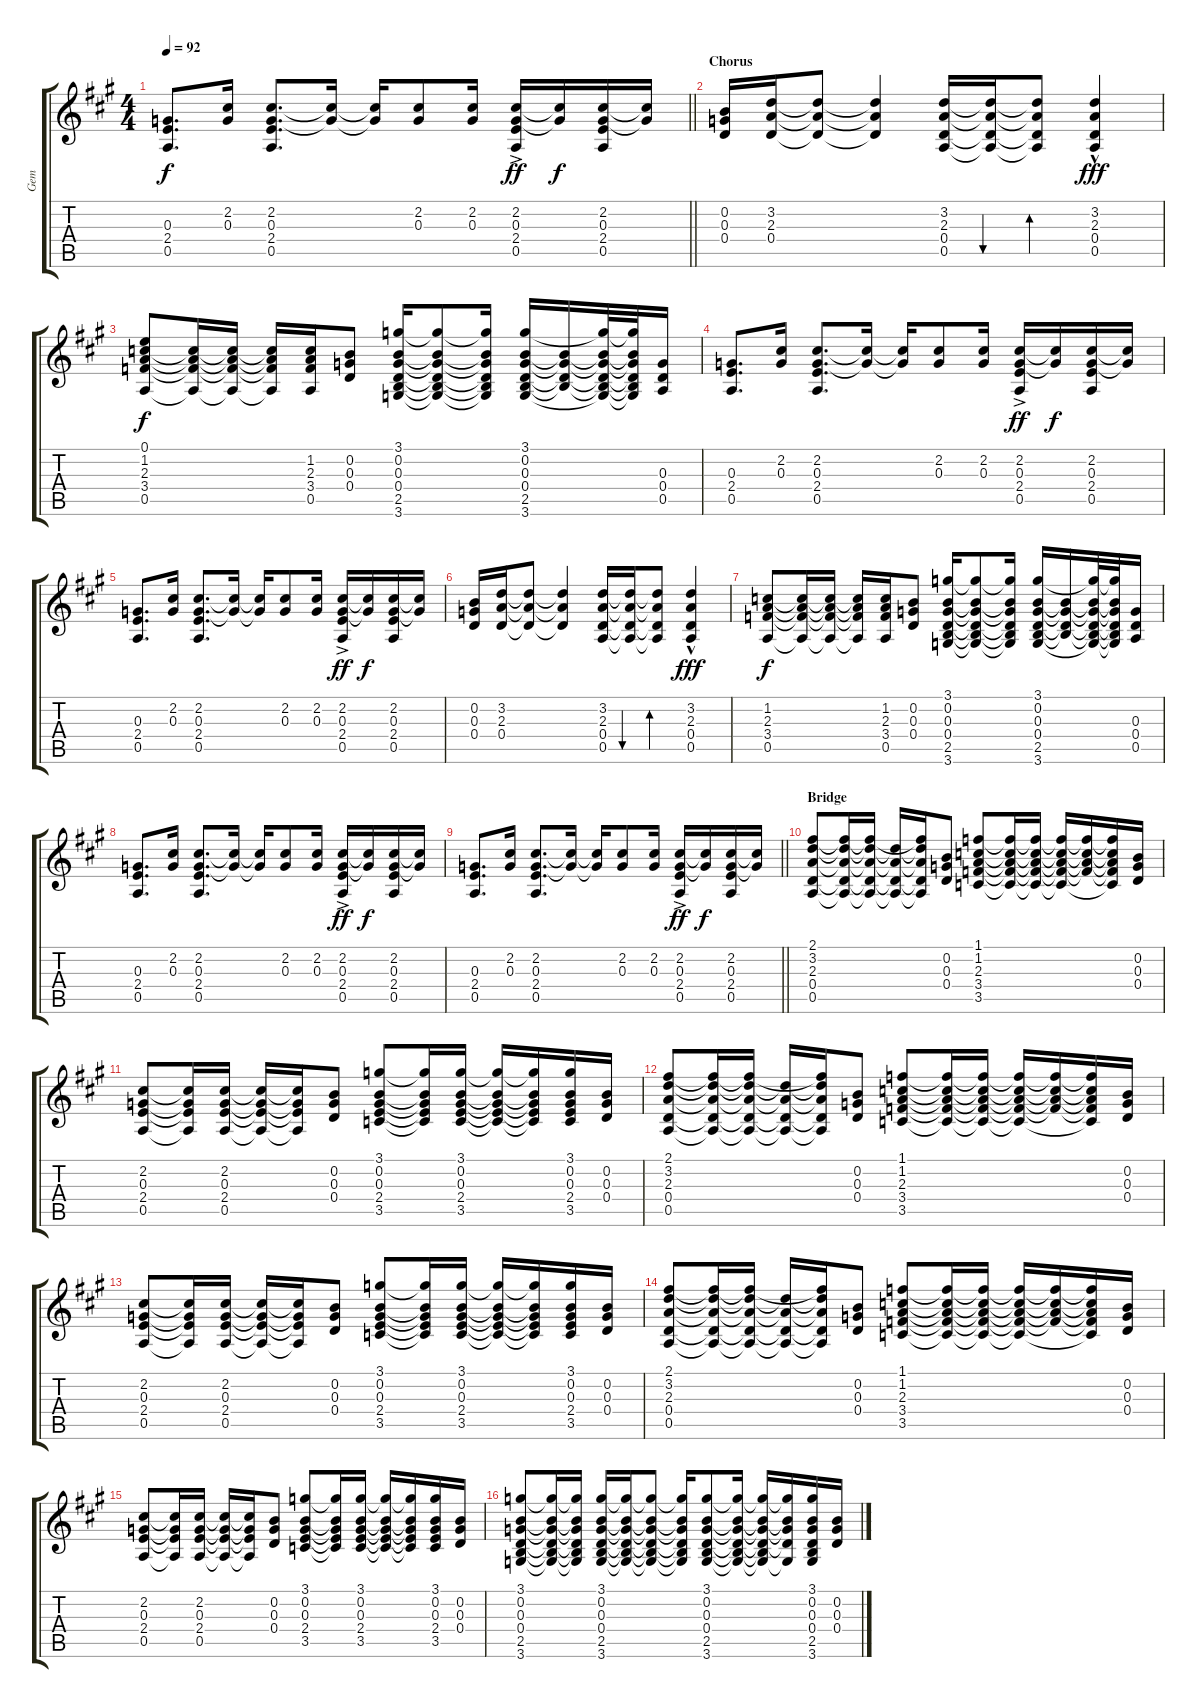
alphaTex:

\track ("Gem" "Gem") {instrument overdrivenguitar}
\staff {score tabs}
\tuning (E4 B3 G3 D3 A2 E2) {hide}
\ts (4 4)
\tempo 92
\clef g2
\barLineRight lightlight
\ks a
(0.3 2.4 0.5).8{d dy f} (2.2 0.3).16 (2.2 0.3 2.4 0.5).8{d} (2.2{t} 0.3{t}).16 (2.2{t} 0.3{t}).16 (2.2 0.3).8 (2.2 0.3).16 (2.2 0.3{ac} 2.4 0.5).16{dy ff} (2.2{t} 0.3{t}).16{dy f} (2.2 0.3 2.4 0.5).16 (2.2{t} 0.3{t}).16 |
\section ("" "Chorus")
(0.2 0.3 0.4).16 (3.2 2.3 0.4).16 (3.2{t} 2.3{t} 0.4{t}).8 (3.2{t} 2.3{t} 0.4{t}).4 (3.2 2.3 0.4 0.5).16 (3.2{t} 2.3{t} 0.4{t} 0.5{t}).16{bu 60} (3.2{t} 2.3{t} 0.4{t} 0.5{t}).8{bd 60} (3.2 2.3 0.4{hac} 0.5).4{dy fff} |
(0.1 1.2 2.3 3.4 0.5).8{dy f} (1.2{t} 2.3{t} 3.4{t} 0.5{t}).16 (1.2{t} 2.3{t} 3.4{t} 0.5{t}).16 (1.2{t} 2.3{t} 3.4{t} 0.5{t}).16 (1.2 2.3 3.4 0.5).16 (0.2 0.3 0.4).8 (3.1 0.2 0.3 0.4 2.5 3.6).16 (3.1{t} 0.2{t} 0.3{t} 0.4{t} 2.5{t} 3.6{t}).8 (3.1{t} 0.2{t} 0.3{t} 0.4{t} 2.5{t} 3.6{t}).16 (3.1 0.2 0.3 0.4 2.5 3.6).16 (0.2{t} 0.3{t} 0.4{t} 2.5{t}).16 (3.1{t} 0.2{t} 0.3{t} 0.4{t} 2.5{t} 3.6{t}).32 (3.1{t} 0.2{t} 0.3{t} 0.4{t} 2.5{t} 3.6{t}).32 (0.3 0.4 0.5).16 |
(0.3 2.4 0.5).8{d} (2.2 0.3).16 (2.2 0.3 2.4 0.5).8{d} (2.2{t} 0.3{t}).16 (2.2{t} 0.3{t}).16 (2.2 0.3).8 (2.2 0.3).16 (2.2 0.3{ac} 2.4 0.5).16{dy ff} (2.2{t} 0.3{t}).16{dy f} (2.2 0.3 2.4 0.5).16 (2.2{t} 0.3{t}).16 |
(0.3 2.4 0.5).8{d} (2.2 0.3).16 (2.2 0.3 2.4 0.5).8{d} (2.2{t} 0.3{t}).16 (2.2{t} 0.3{t}).16 (2.2 0.3).8 (2.2 0.3).16 (2.2 0.3{ac} 2.4 0.5).16{dy ff} (2.2{t} 0.3{t}).16{dy f} (2.2 0.3 2.4 0.5).16 (2.2{t} 0.3{t}).16 |
(0.2 0.3 0.4).16 (3.2 2.3 0.4).16 (3.2{t} 2.3{t} 0.4{t}).8 (3.2{t} 2.3{t} 0.4{t}).4 (3.2 2.3 0.4 0.5).16 (3.2{t} 2.3{t} 0.4{t} 0.5{t}).16{bu 60} (3.2{t} 2.3{t} 0.4{t} 0.5{t}).8{bd 60} (3.2 2.3 0.4{hac} 0.5).4{dy fff} |
(1.2 2.3 3.4 0.5).8{dy f} (1.2{t} 2.3{t} 3.4{t} 0.5{t}).16 (1.2{t} 2.3{t} 3.4{t} 0.5{t}).16 (1.2{t} 2.3{t} 3.4{t} 0.5{t}).16 (1.2 2.3 3.4 0.5).16 (0.2 0.3 0.4).8 (3.1 0.2 0.3 0.4 2.5 3.6).16 (3.1{t} 0.2{t} 0.3{t} 0.4{t} 2.5{t} 3.6{t}).8 (3.1{t} 0.2{t} 0.3{t} 0.4{t} 2.5{t} 3.6{t}).16 (3.1 0.2 0.3 0.4 2.5 3.6).16 (0.2{t} 0.3{t} 0.4{t} 2.5{t}).16 (3.1{t} 0.2{t} 0.3{t} 0.4{t} 2.5{t} 3.6{t}).32 (3.1{t} 0.2{t} 0.3{t} 0.4{t} 2.5{t} 3.6{t}).32 (0.3 0.4 0.5).16 |
(0.3 2.4 0.5).8{d} (2.2 0.3).16 (2.2 0.3 2.4 0.5).8{d} (2.2{t} 0.3{t}).16 (2.2{t} 0.3{t}).16 (2.2 0.3).8 (2.2 0.3).16 (2.2 0.3{ac} 2.4 0.5).16{dy ff} (2.2{t} 0.3{t}).16{dy f} (2.2 0.3 2.4 0.5).16 (2.2{t} 0.3{t}).16 |
\barLineRight lightlight
(0.3 2.4 0.5).8{d} (2.2 0.3).16 (2.2 0.3 2.4 0.5).8{d} (2.2{t} 0.3{t}).16 (2.2{t} 0.3{t}).16 (2.2 0.3).8 (2.2 0.3).16 (2.2 0.3{ac} 2.4 0.5).16{dy ff} (2.2{t} 0.3{t}).16{dy f} (2.2 0.3 2.4 0.5).16 (2.2{t} 0.3{t}).16 |
\section ("" "Bridge")
(2.1 3.2 2.3 0.4 0.5).8 (2.1{t} 3.2{t} 2.3{t} 0.4{t} 0.5{t}).16 (2.1{t} 3.2{t} 2.3{t} 0.4{t} 0.5{t}).16 (3.2{t} 2.3{t} 0.4{t} 0.5{t}).16 (2.1{t} 3.2{t} 2.3{t} 0.4{t} 0.5{t}).16 (0.2 0.3 0.4).8 (1.1 1.2 2.3 3.4 3.5).8 (1.1{t} 1.2{t} 2.3{t} 3.4{t} 3.5{t}).16 (1.1{t} 1.2{t} 2.3{t} 3.4{t} 3.5{t}).16 (1.1{t} 1.2{t} 2.3{t} 3.4{t} 3.5{t}).16 (1.1{t} 1.2{t} 2.3{t} 3.4{t}).16 (1.1{t} 1.2{t} 2.3{t} 3.4{t} 3.5{t}).16 (0.2 0.3 0.4).16 |
(2.2 0.3 2.4 0.5).8 (2.2{t} 0.3{t} 2.4{t} 0.5{t}).16 (2.2 0.3 2.4 0.5).16 (2.2{t} 0.3{t} 2.4{t} 0.5{t}).16 (2.2{t} 0.3{t} 2.4{t} 0.5{t}).16 (0.2 0.3 0.4).8 (3.1 0.2 0.3 2.4 3.5).8 (3.1{t} 0.2{t} 0.3{t} 2.4{t} 3.5{t}).16 (3.1 0.2 0.3 2.4 3.5).16 (3.1{t} 0.2{t} 0.3{t} 2.4{t} 3.5{t}).16 (3.1{t} 0.2{t} 0.3{t} 2.4{t} 3.5{t}).16 (3.1 0.2 0.3 2.4 3.5).16 (0.2 0.3 0.4).16 |
(2.1 3.2 2.3 0.4 0.5).8 (2.1{t} 3.2{t} 2.3{t} 0.4{t} 0.5{t}).16 (2.1{t} 3.2{t} 2.3{t} 0.4{t} 0.5{t}).16 (3.2{t} 2.3{t} 0.4{t} 0.5{t}).16 (2.1{t} 3.2{t} 2.3{t} 0.4{t} 0.5{t}).16 (0.2 0.3 0.4).8 (1.1 1.2 2.3 3.4 3.5).8 (1.1{t} 1.2{t} 2.3{t} 3.4{t} 3.5{t}).16 (1.1{t} 1.2{t} 2.3{t} 3.4{t} 3.5{t}).16 (1.1{t} 1.2{t} 2.3{t} 3.4{t} 3.5{t}).16 (1.1{t} 1.2{t} 2.3{t} 3.4{t}).16 (1.1{t} 1.2{t} 2.3{t} 3.4{t} 3.5{t}).16 (0.2 0.3 0.4).16 |
(2.2 0.3 2.4 0.5).8 (2.2{t} 0.3{t} 2.4{t} 0.5{t}).16 (2.2 0.3 2.4 0.5).16 (2.2{t} 0.3{t} 2.4{t} 0.5{t}).16 (2.2{t} 0.3{t} 2.4{t} 0.5{t}).16 (0.2 0.3 0.4).8 (3.1 0.2 0.3 2.4 3.5).8 (3.1{t} 0.2{t} 0.3{t} 2.4{t} 3.5{t}).16 (3.1 0.2 0.3 2.4 3.5).16 (3.1{t} 0.2{t} 0.3{t} 2.4{t} 3.5{t}).16 (3.1{t} 0.2{t} 0.3{t} 2.4{t} 3.5{t}).16 (3.1 0.2 0.3 2.4 3.5).16 (0.2 0.3 0.4).16 |
(2.1 3.2 2.3 0.4 0.5).8 (2.1{t} 3.2{t} 2.3{t} 0.4{t} 0.5{t}).16 (2.1{t} 3.2{t} 2.3{t} 0.4{t} 0.5{t}).16 (3.2{t} 2.3{t} 0.4{t} 0.5{t}).16 (2.1{t} 3.2{t} 2.3{t} 0.4{t} 0.5{t}).16 (0.2 0.3 0.4).8 (1.1 1.2 2.3 3.4 3.5).8 (1.1{t} 1.2{t} 2.3{t} 3.4{t} 3.5{t}).16 (1.1{t} 1.2{t} 2.3{t} 3.4{t} 3.5{t}).16 (1.1{t} 1.2{t} 2.3{t} 3.4{t} 3.5{t}).16 (1.1{t} 1.2{t} 2.3{t} 3.4{t}).16 (1.1{t} 1.2{t} 2.3{t} 3.4{t} 3.5{t}).16 (0.2 0.3 0.4).16 |
(2.2 0.3 2.4 0.5).8 (2.2{t} 0.3{t} 2.4{t} 0.5{t}).16 (2.2 0.3 2.4 0.5).16 (2.2{t} 0.3{t} 2.4{t} 0.5{t}).16 (2.2{t} 0.3{t} 2.4{t} 0.5{t}).16 (0.2 0.3 0.4).8 (3.1 0.2 0.3 2.4 3.5).8 (3.1{t} 0.2{t} 0.3{t} 2.4{t} 3.5{t}).16 (3.1 0.2 0.3 2.4 3.5).16 (3.1{t} 0.2{t} 0.3{t} 2.4{t} 3.5{t}).16 (3.1{t} 0.2{t} 0.3{t} 2.4{t} 3.5{t}).16 (3.1 0.2 0.3 2.4 3.5).16 (0.2 0.3 0.4).16 |
(3.1 0.2 0.3 0.4 2.5 3.6).8 (3.1{t} 0.2{t} 0.3{t} 0.4{t} 2.5{t} 3.6{t}).16 (3.1{t} 0.2{t} 0.3{t} 0.4{t} 2.5{t} 3.6{t}).16 (3.1 0.2 0.3 0.4 2.5 3.6).16 (3.1{t} 0.2{t} 0.3{t} 0.4{t} 2.5{t} 3.6{t}).16 (3.1{t} 0.2{t} 0.3{t} 0.4{t} 2.5{t} 3.6{t}).8 (3.1{t} 0.2{t} 0.3{t} 0.4{t} 2.5{t} 3.6{t}).16 (3.1 0.2 0.3 0.4 2.5 3.6).8 (3.1{t} 0.2{t} 0.3{t} 0.4{t} 2.5{t} 3.6{t}).16 (3.1{t} 0.2{t} 0.3{t} 0.4{t} 2.5{t} 3.6{t}).16 (3.1{t} 0.2{t} 0.3{t} 0.4{t} 3.6{t}).16 (3.1 0.2 0.3 0.4 2.5 3.6).16 (0.2 0.3 0.4).16
